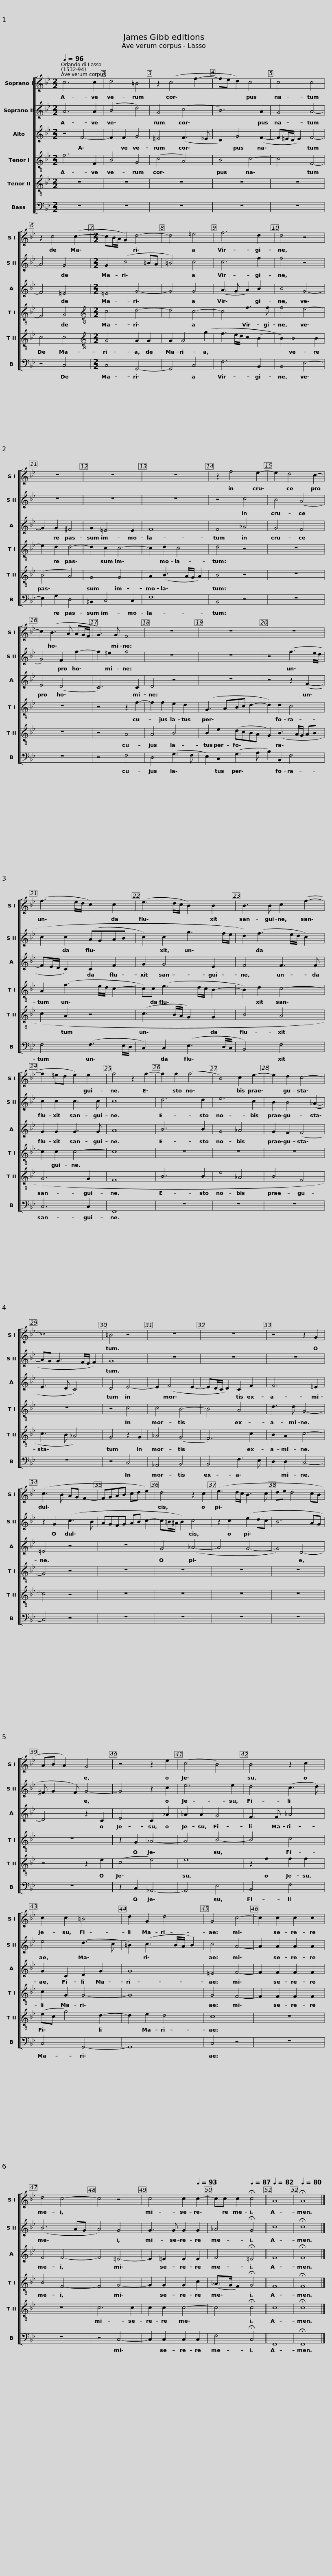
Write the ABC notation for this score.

X:1
%%score [ 1 2 3 4 5 6 ]
L:1/8
Q:1/4=96
M:2/2
I:linebreak $
K:Bb
V:1 treble
V:2 treble
V:3 treble
V:4 treble-8
V:5 treble-8
V:6 bass
V:1
 c6 c2 | d4 =B4 | z2 (c4 f2- | fe d2) c4 | c4 c4 | %5
 z2 c4 (c2- |$[M:2/2] cB/A/ G2) d4- | d4 =e4 | f6 d2 | d4 z4 | %10
 z8 | z8 | z8 |$ z2 f4 e2- | e2 d4 c2- | %15
 c2 (B3 A AG/F/ | G3) G F4 | z8 | z8 |$ z8 |$ %20
 (f3 e/d/ c2) c2 | (e3 d/c/ B2) B2 | B3 B c2 (f2- | f2 =ed e2) e2 | f4 z2 f2- |$ %25
 f2 f2 (f4 | B4) c2 e2- | e2 d2 c4- | c8 | =B4 z4 | %30
 z8 | z8 |$ z4 z2 G2 | (c3 B AG F2- | FGAB cd e2) | %35
 d4 z2 c2 | (e3 d/c/ B3 c | de d4 cB |$ AB A2) G4 |$ z4 z2 e2 | %40
 (c4 B4) | B4 z2 c2 | c2 c2 =B4 | d2 G2 d4 | G4 c4- |$ %45
 c2 c2 c2 c2 | d4 c4- | c4 z4 | c4[Q:1/4=95] c2[Q:1/4=93] c2- |[Q:1/4=92] c[Q:1/4=91]c[Q:1/4=90] c2[Q:1/4=87] !fermata!c4 || %50
[Q:1/4=82] A8 |[Q:1/4=80] !fermata!A8 |] %52
V:2
 A6 A2 | (B4 d4) | G4 (c4 | B6) A2 | G4 A4- | %5
 A4 G4 |$[M:2/2] G2 (c4 =BA | =B4) c4 | c6 f2 | f4 z4 | %10
 z8 | z8 | z8 |$ z4 c4 | B4 (A4 | %15
 G4) F2 f2- | f2 =e2 f4 | z8 | z8 |$ z4 (f3 e/d/ |$ %20
 c2 c2 (AGAB | c2) c2 g3 f/e/ | d2) (f3 e/d/ c2) | c2 c2 c3 c | c8 |$ %25
 d6 d2 | e6 c2 | B2 B4 (_A2- | AG G3 F/E/ F2) | G8 | %30
 z8 | z8 |$ z8 | z2 G2 (c3 B | AGFG AB c2- | %35
 c=B/^A/ B2) c4 | z2 c2 (e2 dc | B6 AG |$ ^F G2 F) G4- |$ G4 z2 c2 | %40
 e6 e2 | d4 (c3 d) | e4 (d3 c | =B2) (c3 B/A/ B2) | c4 A4- |$ %45
 A2 A2 A2 A2 | (B6 AG | A4) G4 | G3 G G2 G2 | _A4 !fermata!G4 || %50
 c8 | !fermata!c8 |] %52
V:3
 z4 F4- | F2 F2 G4 | =E4 (F3 _E | D2) G4 (F2- | F=E/D/ E2) F4- | %5
 F4 =E4 |$[M:2/2] =E4 G4- | G4 G4 | (A3 G A2) B2 | B4 G4- | %10
 G2 G2 ^F4 | G2 =E4 E2 | F8 |$ F4 _A4 | G4 F4 | %15
 E4 (D4 | C6) C2 | D4 z4 | z8 |$ z4 z2 (F2- |$ %20
 FE/D/ C2) C2 F2 | G2 G4 E2 | F4 F3 F | G2 G2 G3 G | A8 |$ %25
 B6 B2 | G4 _A4 | G2 F2 (F4 | E3 D C4) | D4 E4- | %30
 E2 (F4 E2- | ED/C/ D2) C2 F2 |$ F6 =E2 | =E4 z4 | z8 | %35
 G4 (_A4- | A4 G4- | G4) D4- |$ D4 z2 C2 |$ E4 C2 _A2 | %40
 _A2 A2 G4 | F3 F _A4 | G2 C2 D2 G2 | G8 | =E4 F4- |$ %45
 F2 F2 F2 F2 | F4 F4- | F4 =E4- | E2 !courtesy!=E2 E2 E2 | F4 !fermata!=E4 || %50
 F8 | !fermata!F8 |] %52
V:4
 f6 F2 | B4 G4 | (c4 A4) | B4 c4- | c4 F4- | %5
 F4 G4 |$[M:2/2][K:treble-8] c4 d4- | d4 c4- | c4 f3 f | f4 e4- | %10
 e2 d2 d4- | d2 c2 c4- | c2 d2 c4 |$ d4 z4 | z8 | %15
 z8 | z4 z2 f2- | f2 f2 e2 d2 | (G3 ABc d2- |$ d2) d2 c4 |$ %20
 A2 (f3 e/d/ c2- | c)c (e3 d/c/ B2- | B2) d2 c4- | c2 c2 c4- | c8 |$ %25
 z8 | z8 | z8 | z8 | z4 c4 | %30
 c4 B4- | B4 A4 |$ d3 d G4- | G4 z4 | z8 | %35
 z8 | z8 | z8 |$ z8 |$ z2 G2 _A4- | %40
 A4 B4- | B4 c4 | c2 G2 G4- | G8 | G4 F4- |$ %45
 F2 F2 F2 F2 | B4 F4- | F4 G4- | G2 G2 G2 c2 | (_A>G F2) !fermata!G4 || %50
 F8 | !fermata!F8 |] %52
V:5
 z8 | z8 | z8 | z8 | z8 | %5
 c4 c4 |$[M:2/2][K:treble-8] G4 G2 G2 | G2 G4 (g2 | f3 e/d/ c2 (B2 | B2)) B4 B2 | %10
 (B4 A4) | G4 G4 | A2 (B3 A/G/ A2) |$ B4 z4 | z8 | %15
 z8 | z4 A4 | A4 B4 | B2 e2 (dcBA |$ G2) (B3 A/G/ AB |$ %20
 c2 A2 z4 | (c3 B/A/ G2) G2 | B4 A4 | G6 G2 | F8 |$ %25
 B6 B2 | e4 _A4 | B4 F4 | c3 B _A4) | G4 z2 G2 | %30
 _A4 (G4 | F6) c2 |$ B2 A2 c4- | c4 z4 | z8 | %35
 z8 | z8 | z8 |$ z4 z2 e2 |$ (c4 e4) | %40
 e8 | z2 f2 f2 f2 | (ec g4) d2- | d2 e2 d4 | c8 |$ %45
 z8 | z8 | c6 c2 | c2 c2 c4- | c4 !fermata!c4 || %50
 c8 | !fermata!c8 |] %52
V:6
 z8 | z8 | z8 | z8 | z8 | %5
 z4 C,4 |$[M:2/2] C,4 G,,4- | G,,4 C,4 | F,6 B,,2 | B,,4 E,4- | %10
 E,2 G,2 D,4 | =B,,2 C,4 C,2 | F,8 |$ B,,4 z4 | z8 | %15
 z8 | z4 F,4 | D,4 (G,3 F, | E,2) C,2 (G,3 A, |$ B,2) B,,2 F,4 |$ %20
 F,4 (F,3 E,/D,/ | C,2) C,2 (E,3 D,/C,/ | B,,4) F,4 | C,6 C,2 | F,,8 |$ %25
 z8 | z8 | z8 | z8 | z4 C,4 | %30
 _A,,4 B,,4 | B,,4 F,3 E, |$ D,2 D,2 C,4- | C,4 z4 | z8 | %35
 z8 | z8 | z8 |$ z8 |$ z2 C,2 _A,,4- | %40
 A,,4 E,4 | B,,4 F,4 | C,4 G,,4- | G,,8 | C,4 z4 |$ %45
 z8 | z8 | z4 C,4- | C,2 C,2 C,2 C,2 | F,4 !fermata!C,4 || %50
 F,,8 | !fermata!F,,8 |] %52
